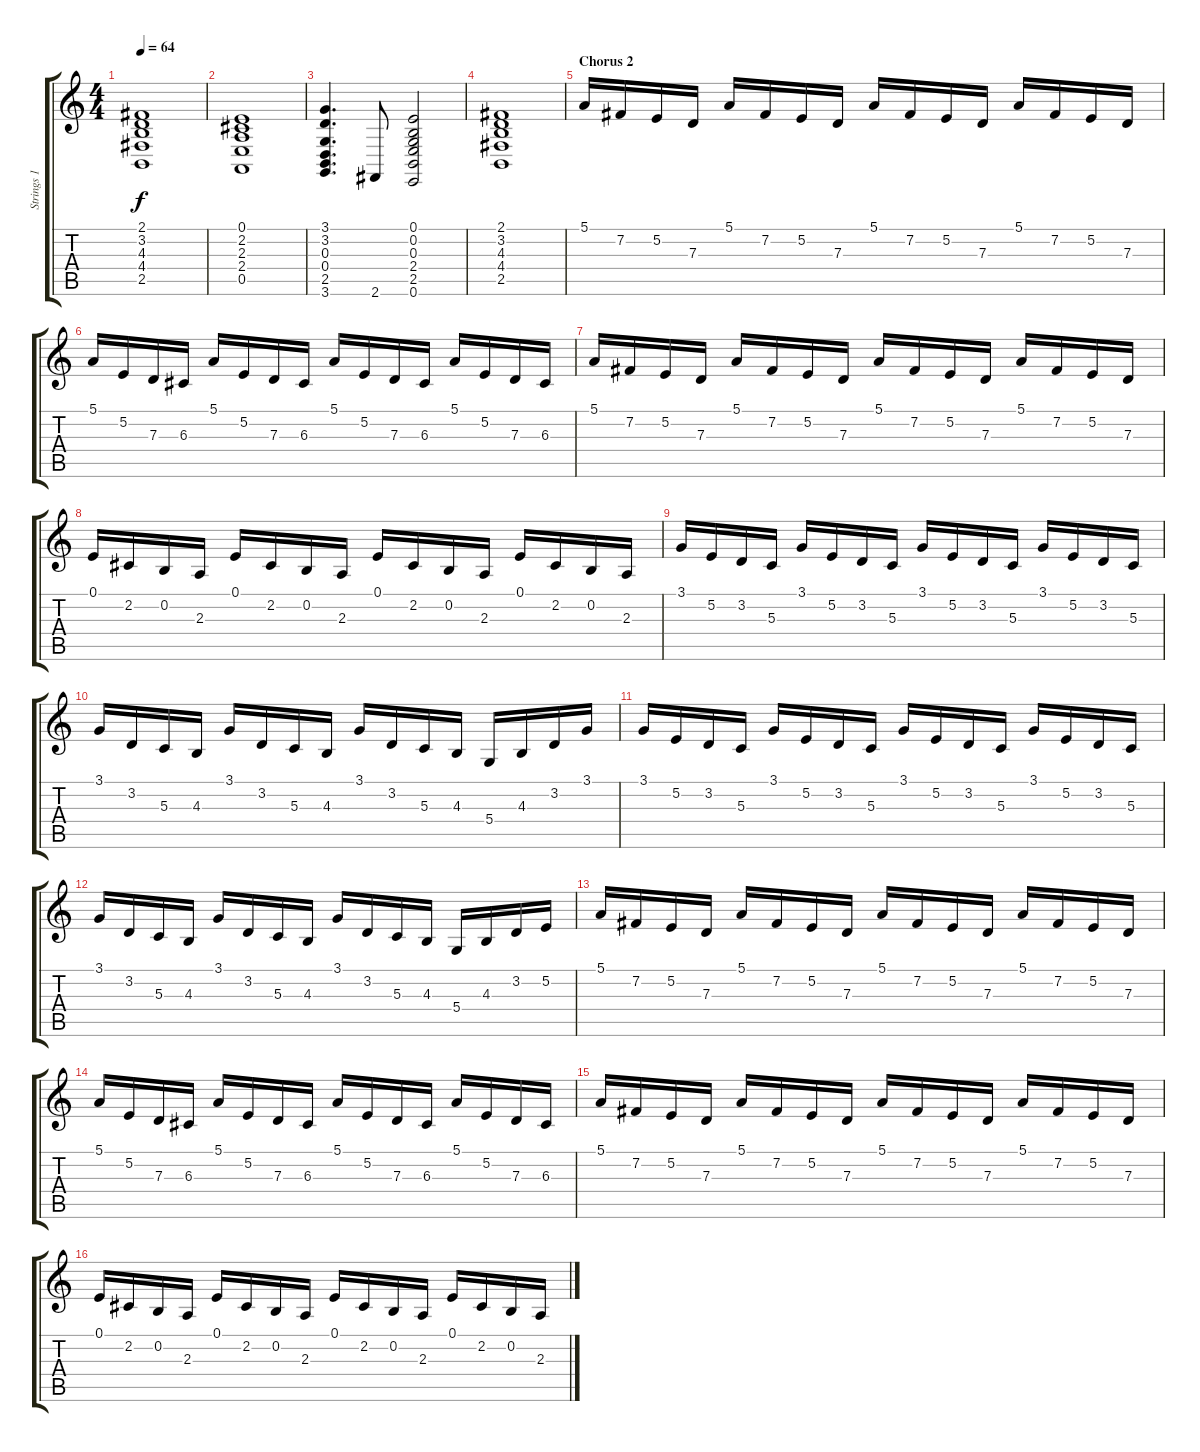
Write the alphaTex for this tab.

\track ("Strings 1" "Strings 1") {instrument synthstrings1}
\staff {score tabs}
\tuning (E4 B3 G3 D3 A2 E2) {hide}
\ts (4 4)
\tempo 64
\clef g2
\ks c
(2.1 3.2 4.3 4.4 2.5).1{dy f} |
(0.1 2.2 2.3 2.4 0.5).1 |
(3.1 3.2 0.3 0.4 2.5 3.6).4{d} 2.6.8 (0.1 0.2 0.3 2.4 2.5 0.6).2 |
(2.1 3.2 4.3 4.4 2.5).1 |
\section ("" "Chorus 2")
5.1.16 7.2.16 5.2.16 7.3.16 5.1.16 7.2.16 5.2.16 7.3.16 5.1.16 7.2.16 5.2.16 7.3.16 5.1.16 7.2.16 5.2.16 7.3.16 |
5.1.16 5.2.16 7.3.16 6.3.16 5.1.16 5.2.16 7.3.16 6.3.16 5.1.16 5.2.16 7.3.16 6.3.16 5.1.16 5.2.16 7.3.16 6.3.16 |
5.1.16 7.2.16 5.2.16 7.3.16 5.1.16 7.2.16 5.2.16 7.3.16 5.1.16 7.2.16 5.2.16 7.3.16 5.1.16 7.2.16 5.2.16 7.3.16 |
0.1.16 2.2.16 0.2.16 2.3.16 0.1.16 2.2.16 0.2.16 2.3.16 0.1.16 2.2.16 0.2.16 2.3.16 0.1.16 2.2.16 0.2.16 2.3.16 |
3.1.16 5.2.16 3.2.16 5.3.16 3.1.16 5.2.16 3.2.16 5.3.16 3.1.16 5.2.16 3.2.16 5.3.16 3.1.16 5.2.16 3.2.16 5.3.16 |
3.1.16 3.2.16 5.3.16 4.3.16 3.1.16 3.2.16 5.3.16 4.3.16 3.1.16 3.2.16 5.3.16 4.3.16 5.4.16 4.3.16 3.2.16 3.1.16 |
3.1.16 5.2.16 3.2.16 5.3.16 3.1.16 5.2.16 3.2.16 5.3.16 3.1.16 5.2.16 3.2.16 5.3.16 3.1.16 5.2.16 3.2.16 5.3.16 |
3.1.16 3.2.16 5.3.16 4.3.16 3.1.16 3.2.16 5.3.16 4.3.16 3.1.16 3.2.16 5.3.16 4.3.16 5.4.16 4.3.16 3.2.16 5.2.16 |
5.1.16 7.2.16 5.2.16 7.3.16 5.1.16 7.2.16 5.2.16 7.3.16 5.1.16 7.2.16 5.2.16 7.3.16 5.1.16 7.2.16 5.2.16 7.3.16 |
5.1.16 5.2.16 7.3.16 6.3.16 5.1.16 5.2.16 7.3.16 6.3.16 5.1.16 5.2.16 7.3.16 6.3.16 5.1.16 5.2.16 7.3.16 6.3.16 |
5.1.16 7.2.16 5.2.16 7.3.16 5.1.16 7.2.16 5.2.16 7.3.16 5.1.16 7.2.16 5.2.16 7.3.16 5.1.16 7.2.16 5.2.16 7.3.16 |
0.1.16 2.2.16 0.2.16 2.3.16 0.1.16 2.2.16 0.2.16 2.3.16 0.1.16 2.2.16 0.2.16 2.3.16 0.1.16 2.2.16 0.2.16 2.3.16
